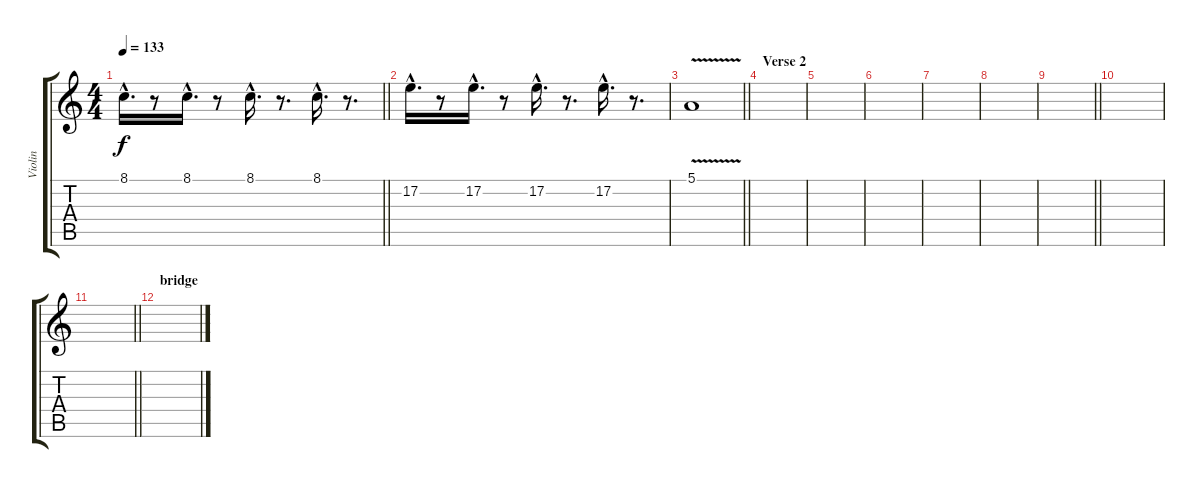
\track ("Violin" "Violin") {instrument violin}
\staff {score tabs}
\tuning (E4 B3 G3 D3 A2 E2) {hide}
\ts (4 4)
\tempo 133
\clef g2
\barLineRight lightlight
\ks c
8.1{hac}.16{d dy f} r.8 8.1{hac}.16{d} r.8 8.1{hac}.16{d} r.8{d} 8.1{hac}.16{d} r.8{d} |
17.2{hac}.16{d} r.8 17.2{hac}.16{d} r.8 17.2{hac}.16{d} r.8{d} 17.2{hac}.16{d} r.8{d} |
\barLineRight lightlight
5.1{v}.1 |
\section ("" "Verse 2")
|
|
|
|
|
\barLineRight lightlight
|
|
\barLineRight lightlight
|
\section ("" "bridge")
